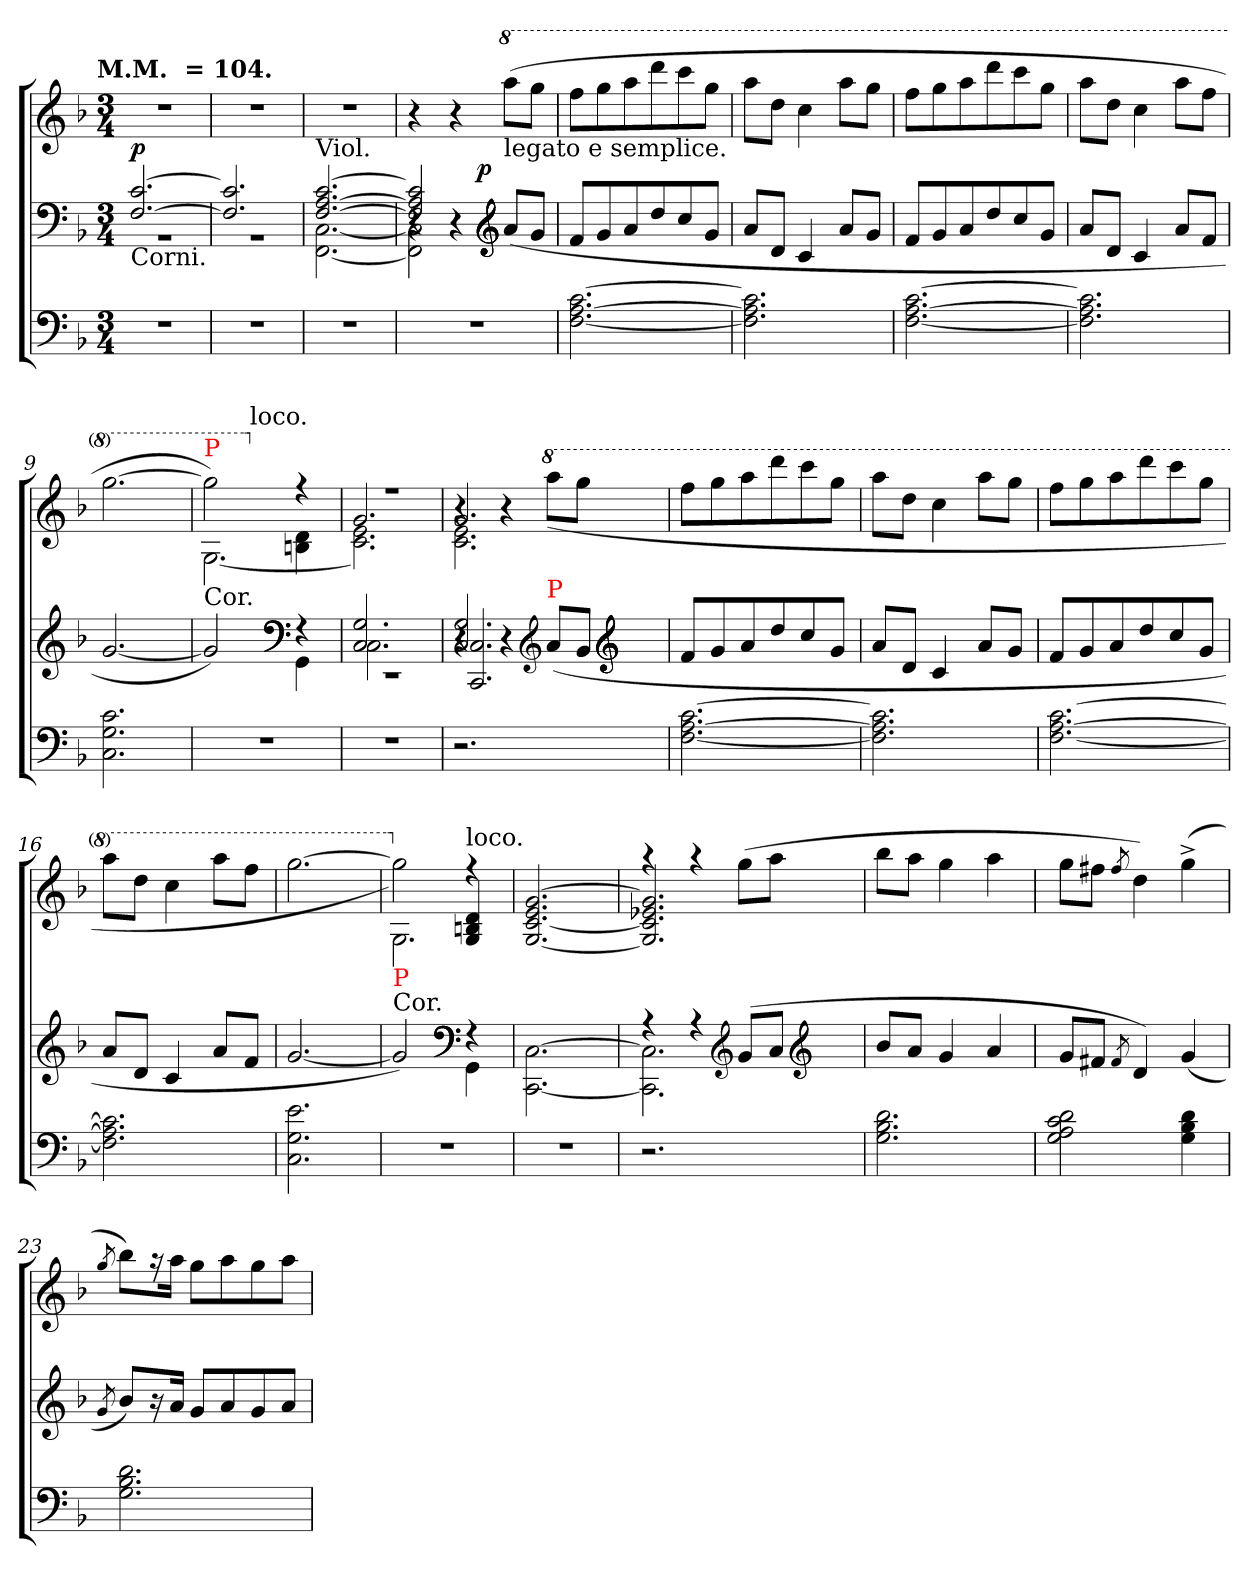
**kern	**kern	**kern	**dynam
*part2	*part1	*part1	*part1
*staff3	*staff2	*staff1	*staff1/2
*clefF4	*clefF4	*clefG2	*
*k[b-]	*k[b-]	*k[b-]	*
*F:	*F:	*F:	*
!!LO:TX:omd:t=M.M. &nbsp;=&nbsp;104.
*M3/4	*M3/4	*M3/4	*
*MM104	*MM104	*MM104	*
=1	=1	=1	=1
*	*^	*	*
!	!LO:TX:b:t=Corni.	!	!	!
2.r	[2.c!/ [2.F!/	2.rBB	2.rdd	p
=2	=2	=2	=2	=2
2.r	2.c!]/ 2.F!]/	2.rBB	2.rdd	.
=3	=3	=3	=3	=3
!	!LO:TX:a:t=Viol.	!	!	!
2.r	[2.c! [2.A! [2.F!	[2.C! [2.FF!	2.rdd	.
=4	=4	=4	=4	=4
*	*	*^	*^	*
2.r	2c!] 2A!] 2F!]	4r	2C!]\ 2FF!]\	4r	4.ryy	.
.	.	4r	.	4r	.	.
.	.	.	.	.	4.ryy	p
*	*clefG2	*	*	*	*	*
*	*	*	*	*8va	*	*
!	!	!	!	!LO:TX:b:t=legato e semplice.	!	!
.	8ryy	(8a/L	4ryy	(>8aaaL	.	.
.	8ryy	8g/J	.	8gggJ	.	.
*	*v	*v	*v	*	*	*
*	*	*v	*v	*
=5	=5	=5	=5
[2.c! [2.A! [2.F!	8fL	8fffL	.
.	8g	8ggg	.
.	8a	8aaa	.
.	8dd	8dddd	.
.	8cc	8cccc	.
.	8gJ	8gggJ	.
=6	=6	=6	=6
2.c!] 2.A!] 2.F!]	8aL	8aaaL	.
.	8dJ	8dddJ	.
.	4c	4ccc	.
.	8aL	8aaaL	.
.	8gJ	8gggJ	.
=7	=7	=7	=7
[2.c! [2.A! [2.F!	8fL	8fffL	.
.	8g	8ggg	.
.	8a	8aaa	.
.	8dd	8dddd	.
.	8cc	8cccc	.
.	8gJ	8gggJ	.
=8	=8	=8	=8
2.c!] 2.A!] 2.F!]	8aL	8aaaL	.
.	8dJ	8dddJ	.
.	4c	4ccc	.
.	8aL	8aaaL	.
.	8fJ	8fffJ	.
=9	=9	=9	=9
2.c! 2.G! 2.C!	[2.g	[2.ggg	.
=10	=10	=10	=10
*	*^	*^	*
*	*	*	*	*^	*
!	!	!	!LO:TX:a:color=red:t=P	!	!	!
!	!	!	!LO:TX:b:t=Cor.	!	!	!
*	*	*	*	*	*^	*
2.r	2g])	2ryy	2ggg\])	[2.g!	2ryy	4ryy	.
!	!	!	!	!	!	!LO:TX:a:t=loco.	!
.	.	.	.	.	.	2ryy	.
*	*clefF4	*	*	*	*	*	*
*	*	*	*X8va	*	*	*	*
.	4rF	4GG!	4rff	.	4d!\ 4Bn!\	.	.
*	*	*	*	*	*v	*v	*
=11	=11	=11	=11	=11	=11	=11
*	*	*^	*	*	*	*
2.r	2.G! 2.C!	2.C!	2.rEE	2.rff	2.g!/]	2.e!\ 2.c!\	.
=12	=12	=12	=12	=12	=12	=12	=12
2.r	2.G! 2.C!	4r	2.C! 2.CC!	2.g!	4r	2.e!\ 2.c!\	.
.	.	4r	.	.	4r	.	.
*	*clefG2	*	*	*	*	*	*
*	*	*	*	*8va	*	*	*
!	!	!LO:TX:a:color=red:t=P	!	!	!	!	!
.	.	(8a/L	.	.	(>8aaaL	.	.
.	.	8g/J	.	.	8gggJ	.	.
*	*clefG2	*	*	*	*	*	*
4ryy	4ryy	4ryy	4ryy	4ryy	4ryy	4ryy	.
*	*v	*v	*v	*	*	*	*
*	*	*v	*v	*v	*
=13	=13	=13	=13
[2.c! [2.A! [2.F!	8fL	8fffL	.
.	8g	8ggg	.
.	8a	8aaa	.
.	8dd	8dddd	.
.	8cc	8cccc	.
.	8gJ	8gggJ	.
=14	=14	=14	=14
2.c!] 2.A!] 2.F!]	8aL	8aaaL	.
.	8dJ	8dddJ	.
.	4c	4ccc	.
.	8aL	8aaaL	.
.	8gJ	8gggJ	.
=15	=15	=15	=15
[2.c! [2.A! [2.F!	8fL	8fffL	.
.	8g	8ggg	.
.	8a	8aaa	.
.	8dd	8dddd	.
.	8cc	8cccc	.
.	8gJ	8gggJ	.
=16	=16	=16	=16
2.c!] 2.A!] 2.F!]	8aL	8aaaL	.
.	8dJ	8dddJ	.
.	4c	4ccc	.
.	8aL	8aaaL	.
.	8fJ	8fffJ	.
=17	=17	=17	=17
2.e! 2.G! 2.C!	[2.g	[2.ggg	.
=18	=18	=18	=18
*	*^	*^	*
*	*	*	*	*^	*
!	!	!	!LO:TX:b:color=red:t=P	!	!	!
!	!	!	!LO:TX:b:t=Cor.	!	!	!
2.r	2g])	2ryy	2ryy	2ggg])	2.g\	.
*	*clefF4	*	*	*	*	*
*	*	*	*X8va	*	*	*
!	!	!	!LO:TX:a:t=loco.	!	!	!
.	4rF	4GG!	4rff	4d!/ 4Bn!/ 4G!/	.	.
*	*v	*v	*	*	*	*
*	*	*v	*v	*v	*
=19	=19	=19	=19
2.r	[2.C!\ [2.CC!\	[2.g!/ 2.e!/ [2.c!/ [2.G!/	.
=20	=20	=20	=20
*	*^	*^	*
2.r	4r	2.C!] 2.CC!]	4r	2.g!]/ 2.e-X!/ 2.c!]/ 2.G!]/	.
.	4r	.	4r	.	.
*	*clefG2	*	*	*	*
.	(<8gL	.	(8gg\L	.	.
.	8aJ	.	8aa\J	.	.
*	*clefG2	*	*	*	*
4ryy	4ryy	4ryy	4ryy	4ryy	.
*	*v	*v	*	*	*
*	*	*v	*v	*
=21	=21	=21	=21
2.d! 2.B-! 2.G!	8b-L	8bb-L	.
.	8aJ	8aaJ	.
.	4g	4gg	.
.	4a	4aa	.
=22	=22	=22	=22
2d! 2c! 2A! 2G!	8gL	8ggL	.
.	8f#XJ	8ff#XJ	.
.	8qf#/	8qff#/	.
.	4d)	4dd)	.
4d! 4B-! 4G!	(4g	(4gg^<	.
=23	=23	=23	=23
.	8qg/	8qgg/	.
2.d! 2.B-! 2.G!	8b-L)	8bb-L)	.
.	16r	16r	.
.	16aJk	16aaJk	.
.	8gL	8ggL	.
.	8a	8aa	.
.	8g	8gg	.
.	8aJ	8aaJ	.
=	=	=	=
*-	*-	*-	*-
